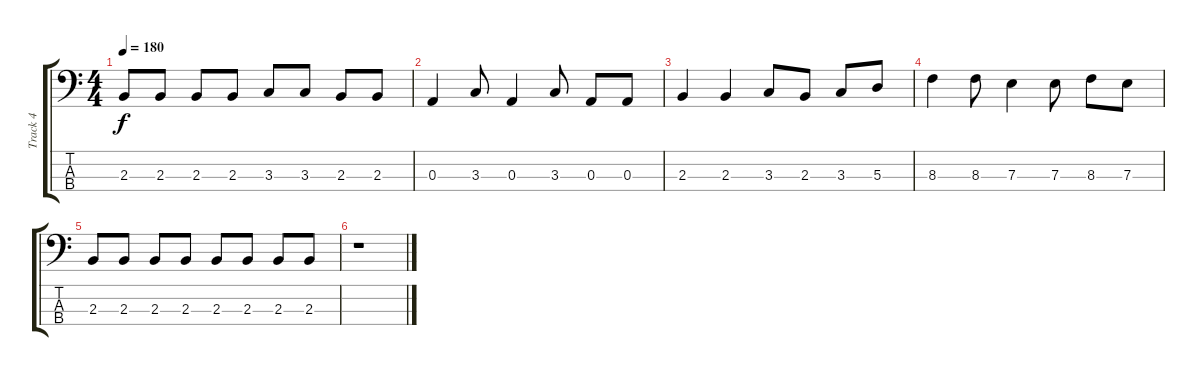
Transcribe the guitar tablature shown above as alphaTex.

\track ("Track 4" "Track 4") {instrument electricbasspick}
\staff {score tabs}
\tuning (G2 D2 A1 E1) {hide}
\ts (4 4)
\tempo 180
\clef f4
\ks c
2.3.8{dy f} 2.3.8 2.3.8 2.3.8 3.3.8 3.3.8 2.3.8 2.3.8 |
0.3.4 3.3.8 0.3.4 3.3.8 0.3.8 0.3.8 |
2.3.4 2.3.4 3.3.8 2.3.8 3.3.8 5.3.8 |
8.3.4 8.3.8 7.3.4 7.3.8 8.3.8 7.3.8 |
2.3.8 2.3.8 2.3.8 2.3.8 2.3.8 2.3.8 2.3.8 2.3.8 |
r.1
